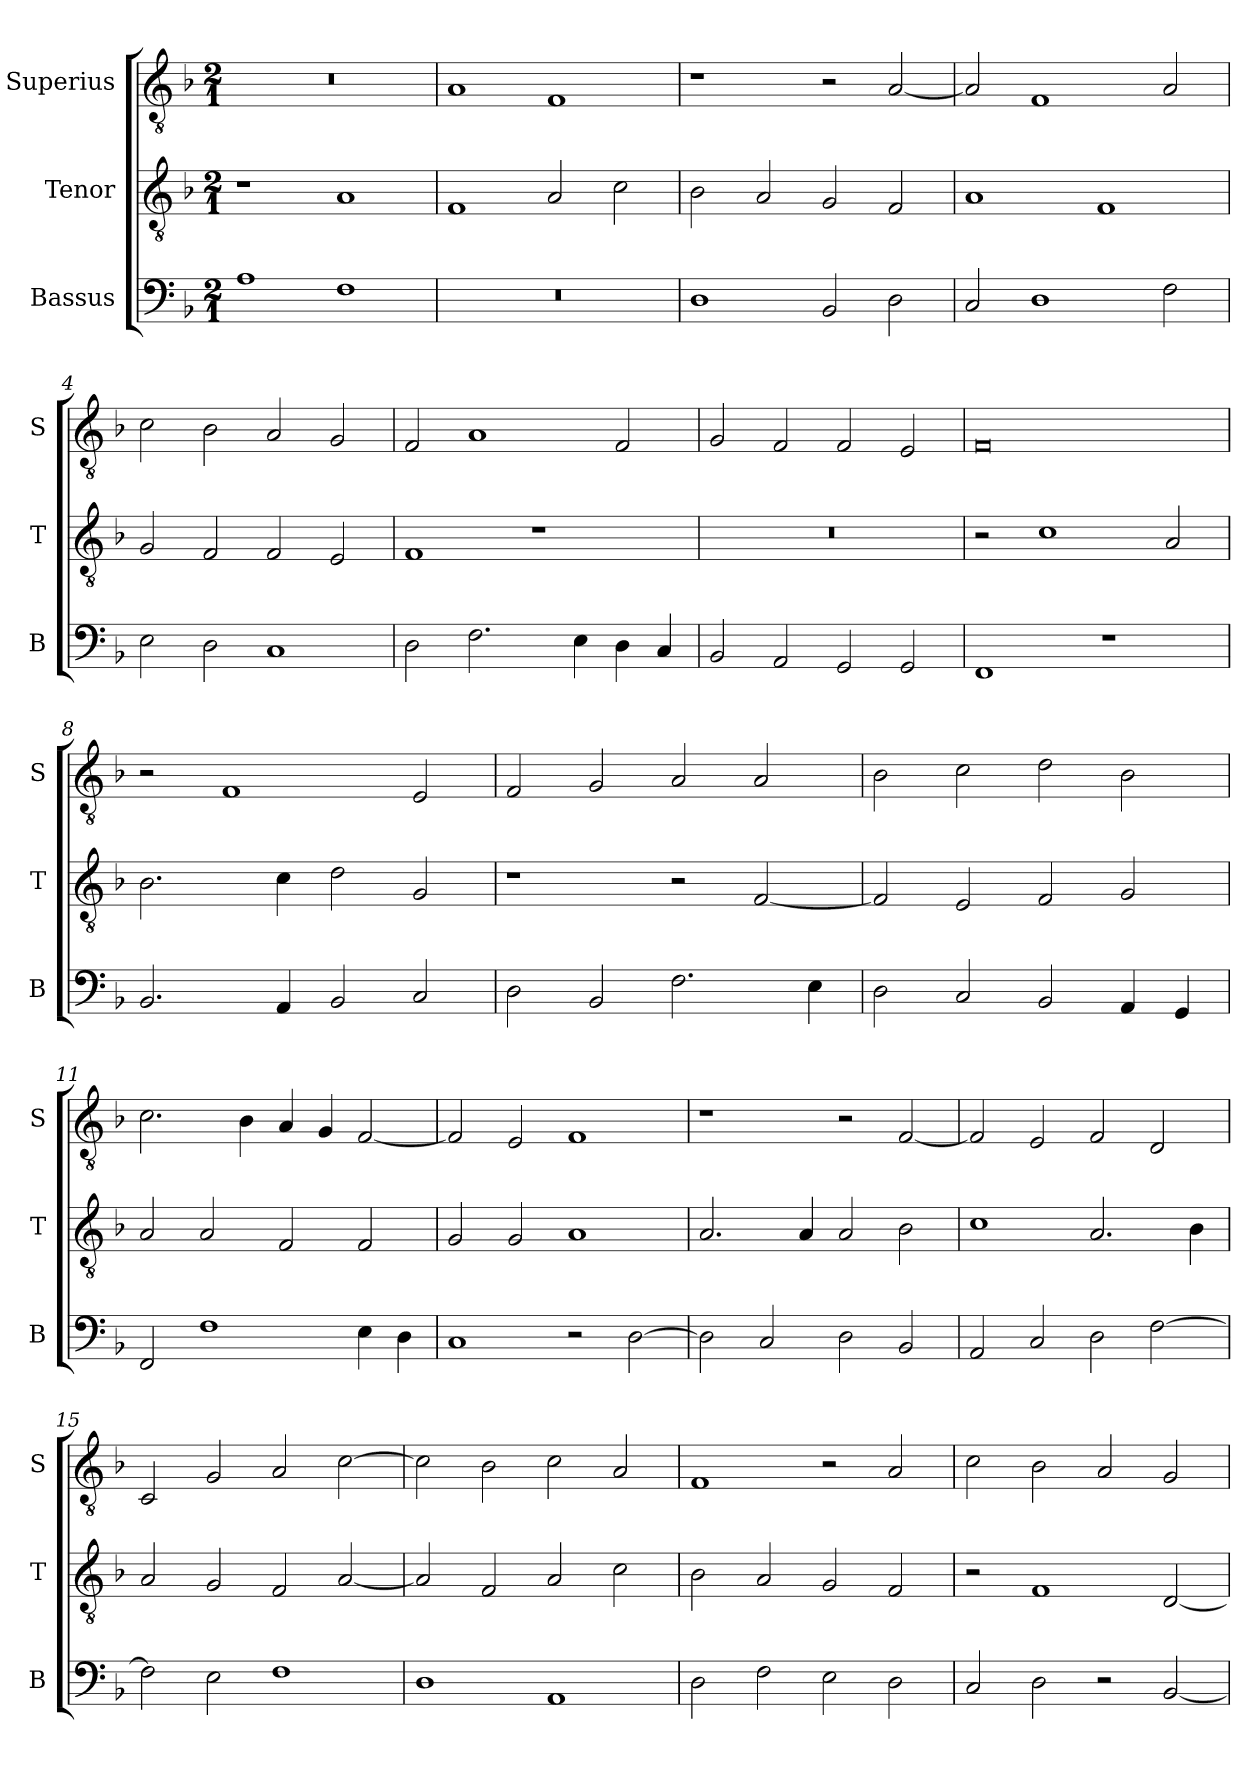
**kern	**kern	**kern
*part3	*part2	*part1
*staff3	*staff2	*staff1
*I"Bassus	*I"Tenor	*I"Superius
*I'B	*I'T	*I'S
*clefF4	*clefGv2	*clefGv2
*k[b-]	*k[b-]	*k[b-]
*F:	*F:	*F:
*M2/1	*M2/1	*M2/1
=	=	=
1A	1r	0r
1F	1A	.
=1	=1	=1
0r	1F	1A
.	2A	1F
.	2c	.
=2	=2	=2
1D	2B-	1r
.	2A	.
2BB-	2G	2r
2D	2F	[2A
=3	=3	=3
2C	1A	2A]
1D	.	1F
.	1F	.
2F	.	2A
=4	=4	=4
2E	2G	2c
2D	2F	2B-
1C	2F	2A
.	2E	2G
=5	=5	=5
2D	1F	2F
2.F	.	1A
.	1r	.
4E	.	.
4D	.	2F
4C	.	.
=6	=6	=6
2BB-	0r	2G
2AA	.	2F
2GG	.	2F
2GG	.	2E
=7	=7	=7
1FF	2r	0F
.	1c	.
1r	.	.
.	2A	.
=8	=8	=8
2.BB-	2.B-	2r
.	.	1F
4AA	4c	.
2BB-	2d	.
2C	2G	2E
=9	=9	=9
2D	1r	2F
2BB-	.	2G
2.F	2r	2A
.	[2F	2A
4E	.	.
=10	=10	=10
2D	2F]	2B-
2C	2E	2c
2BB-	2F	2d
4AA	2G	2B-
4GG	.	.
=11	=11	=11
2FF	2A	2.c
1F	2A	.
.	.	4B-
.	2F	4A
.	.	4G
4E	2F	[2F
4D	.	.
=12	=12	=12
1C	2G	2F]
.	2G	2E
2r	1A	1F
[2D	.	.
=13	=13	=13
2D]	2.A	1r
2C	.	.
.	4A	.
2D	2A	2r
2BB-	2B-	[2F
=14	=14	=14
2AA	1c	2F]
2C	.	2E
2D	2.A	2F
[2F	.	2D
.	4B-	.
=15	=15	=15
2F]	2A	2C
2E	2G	2G
1F	2F	2A
.	[2A	[2c
=16	=16	=16
1D	2A]	2c]
.	2F	2B-
1AA	2A	2c
.	2c	2A
=17	=17	=17
2D	2B-	1F
2F	2A	.
2E	2G	2r
2D	2F	2A
=18	=18	=18
2C	2r	2c
2D	1F	2B-
2r	.	2A
[2BB-	[2D	2G
=	=	=
*-	*-	*-
